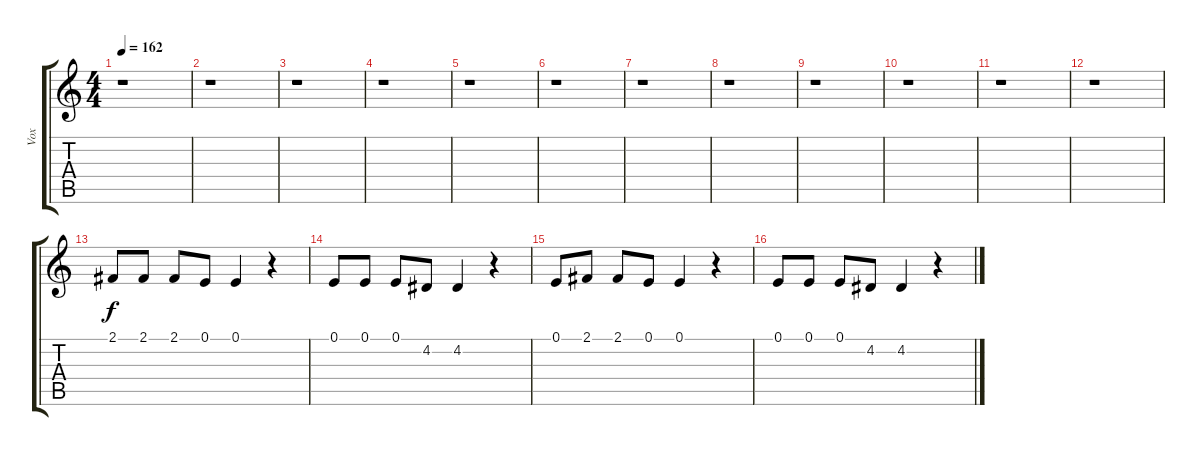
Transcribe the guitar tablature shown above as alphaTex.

\track ("Vox" "Vox") {instrument synthvoice}
\staff {score tabs}
\tuning (E4 B3 G3 D3 A2 E2) {hide}
\ts (4 4)
\tempo 162
\clef g2
\ks c
r.1{dy f} |
r.1 |
r.1 |
r.1 |
r.1 |
r.1 |
r.1 |
r.1 |
r.1 |
r.1 |
r.1 |
r.1 |
2.1.8 2.1.8 2.1.8 0.1.8 0.1.4 r.4 |
0.1.8 0.1.8 0.1.8 4.2.8 4.2.4 r.4 |
0.1.8 2.1.8 2.1.8 0.1.8 0.1.4 r.4 |
0.1.8 0.1.8 0.1.8 4.2.8 4.2.4 r.4
